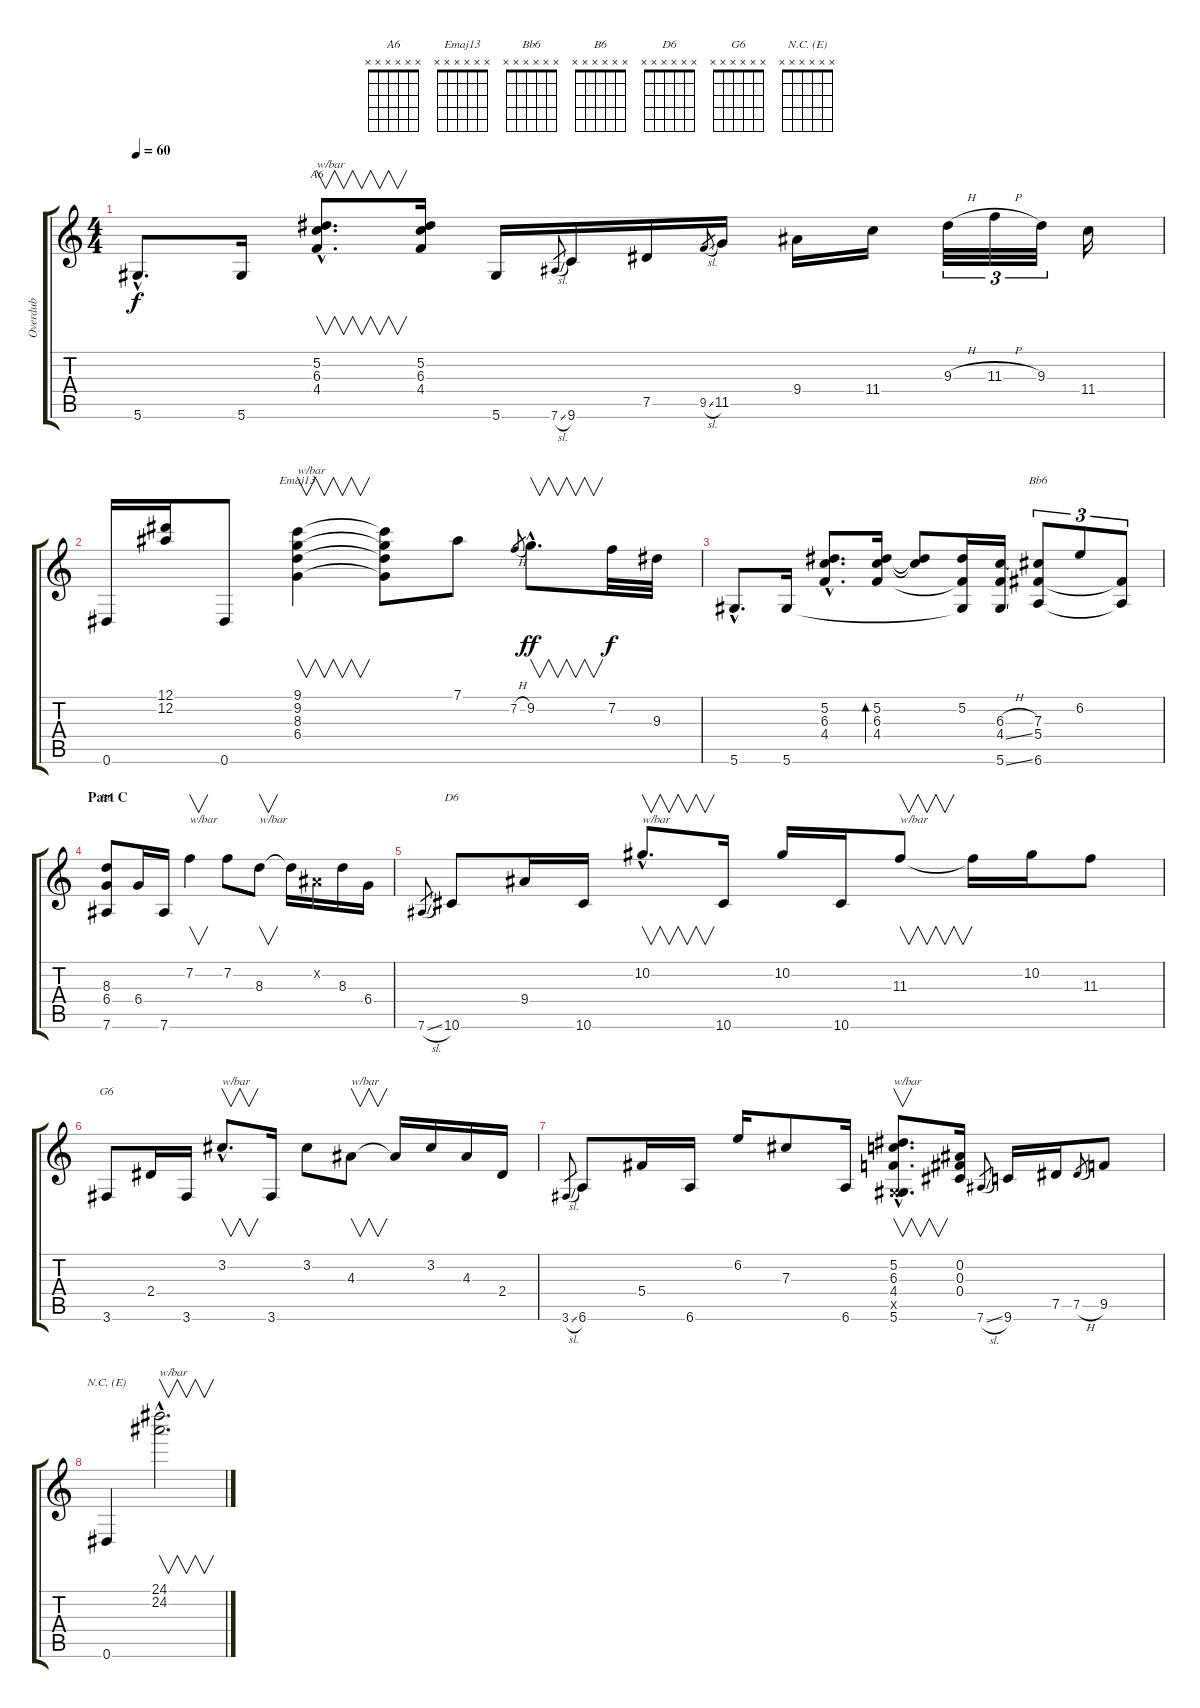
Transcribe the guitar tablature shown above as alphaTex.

\track ("Overdub" "Overdub") {instrument fretlessbass}
\staff {score tabs}
\tuning (Eb4 Bb3 Gb3 Db3 Ab2 Eb2) {hide}
\chord ("A6" x x x x x x) {firstfret 0}
\chord ("Emaj13" x x x x x x) {firstfret 0}
\chord ("Bb6" x x x x x x) {firstfret 0}
\chord ("B6" x x x x x x) {firstfret 0}
\chord ("D6" x x x x x x) {firstfret 0}
\chord ("G6" x x x x x x) {firstfret 0}
\chord ("N.C. (E)" x x x x x x) {firstfret 0}
\ts (4 4)
\tempo 60
\clef g2
\ks c
5.6{hac}.8{d dy f} 5.6.16 (5.2{hac} 6.3{hac} 4.4{hac}).8{v d ch "A6" txt "w/bar"} (5.2 6.3 4.4).16 5.6.16 7.6{sl}.8{gr} 9.6.16 7.5.16 9.5{sl}.8{gr} 11.5.16 9.4.16 11.4.16 9.3{h}.32{tu (3 2)} 11.3{h}.32{tu (3 2)} 9.3.32{tu (3 2)} 11.4.16 |
0.6.16 (12.1 12.2).16 0.6.8 (9.1 9.2 8.3 6.4).4{v ch "Emaj13" txt "w/bar"} (9.1{t} 9.2{t} 8.3{t} 6.4{t}).8 7.1.8 7.2{h}.8{gr} 9.2{hac}.8{v d dy ff} 7.2.32{dy f} 9.3.32 |
5.6{hac}.8{d} 5.6.16 (5.2{hac} 6.3{hac} 4.4{hac}).8{d} (5.2 6.3 4.4).16{bd 60} (5.2{t} 6.3{t}).8 (5.2 4.4{t} 5.6{t}).16 (6.3{h} 4.4{ss} 5.6{ss}).16 (7.3 5.4 6.6).8{tu (3 2) ch "Bb6"} 6.2.8{tu (3 2)} (5.4{t} 6.6{t}).8{tu (3 2)} |
\section ("" "Part C")
(8.3 6.4 7.6).8{ch "B6"} 6.4.16 7.6.16 7.2.4{v txt "w/bar"} 7.2.8 8.3.8{v txt "w/bar"} 8.3{t}.16 0.2{x}.16 8.3.16 6.4.16 |
7.6{sl}.8{gr} 10.6.8{ch "D6"} 9.4.16 10.6.16 10.2{hac}.8{v d txt "w/bar"} 10.6.16 10.2.16 10.6.16 11.3.8{v txt "w/bar"} 11.3{t}.16 10.2.16 11.3.8 |
3.6.8{ch "G6"} 2.4.16 3.6.16 3.2{hac}.8{v d txt "w/bar"} 3.6.16 3.2.8 4.3.8{v txt "w/bar"} 4.3{t}.16 3.2.16 4.3.16 2.4.16 |
3.6{sl}.8{gr} 6.6.8 5.4.16 6.6.16 6.2.16 7.3.8 6.6.16 (5.2{hac} 6.3{hac} 4.4{hac} 0.5{hac x} 5.6{hac}).8{v d txt "w/bar"} (0.2 0.3 0.4).16 7.6{sl}.8{gr} 9.6.16 7.5.16 7.5{h}.8{gr} 9.5.8 |
0.6.4{ch "N.C. (E)"} (24.1{hac} 24.2{hac}).2{v d txt "w/bar"}
